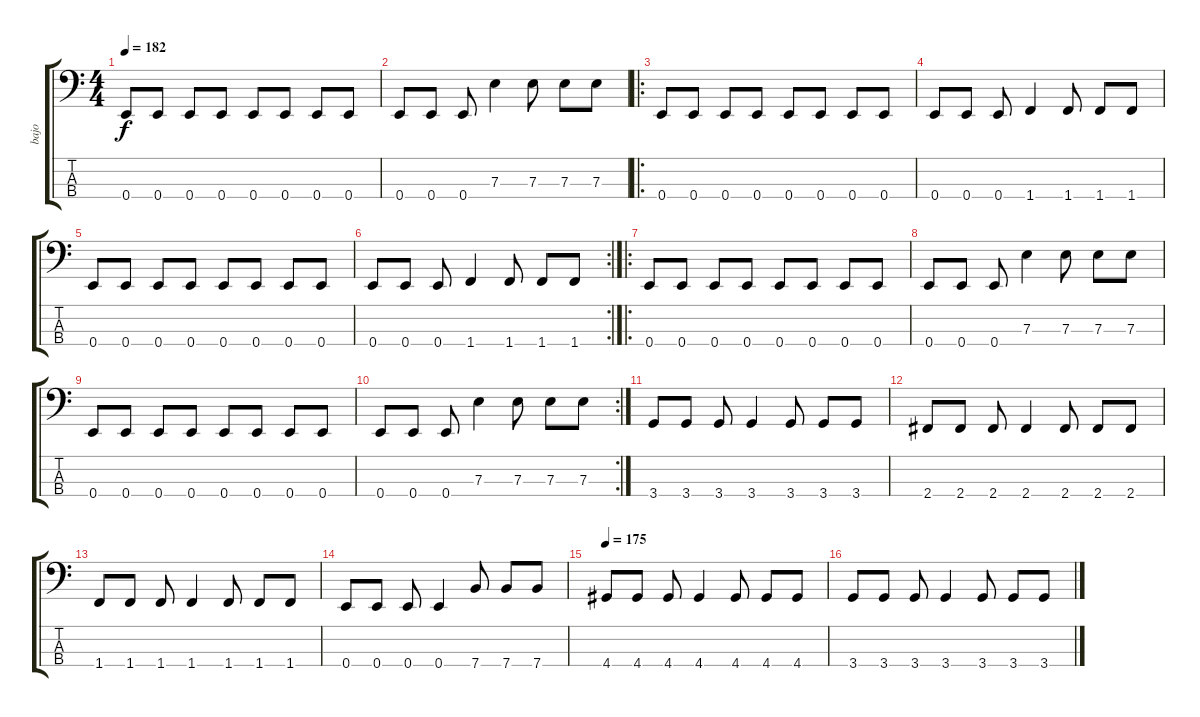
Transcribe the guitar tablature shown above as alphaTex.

\track ("bajo" "bajo") {instrument electricbasspick}
\staff {score tabs}
\tuning (G2 D2 A1 E1) {hide}
\ts (4 4)
\tempo 182
\clef f4
\ks c
0.4.8{dy f} 0.4.8 0.4.8 0.4.8 0.4.8 0.4.8 0.4.8 0.4.8 |
0.4.8 0.4.8 0.4.8 7.3.4 7.3.8 7.3.8 7.3.8 |
\ro
0.4.8 0.4.8 0.4.8 0.4.8 0.4.8 0.4.8 0.4.8 0.4.8 |
0.4.8 0.4.8 0.4.8 1.4.4 1.4.8 1.4.8 1.4.8 |
0.4.8 0.4.8 0.4.8 0.4.8 0.4.8 0.4.8 0.4.8 0.4.8 |
\rc 2
0.4.8 0.4.8 0.4.8 1.4.4 1.4.8 1.4.8 1.4.8 |
\ro
0.4.8 0.4.8 0.4.8 0.4.8 0.4.8 0.4.8 0.4.8 0.4.8 |
0.4.8 0.4.8 0.4.8 7.3.4 7.3.8 7.3.8 7.3.8 |
0.4.8 0.4.8 0.4.8 0.4.8 0.4.8 0.4.8 0.4.8 0.4.8 |
\rc 2
0.4.8 0.4.8 0.4.8 7.3.4 7.3.8 7.3.8 7.3.8 |
3.4.8 3.4.8 3.4.8 3.4.4 3.4.8 3.4.8 3.4.8 |
2.4.8 2.4.8 2.4.8 2.4.4 2.4.8 2.4.8 2.4.8 |
1.4.8 1.4.8 1.4.8 1.4.4 1.4.8 1.4.8 1.4.8 |
0.4.8 0.4.8 0.4.8 0.4.4 7.4.8 7.4.8 7.4.8 |
\tempo 175
4.4.8 4.4.8 4.4.8 4.4.4 4.4.8 4.4.8 4.4.8 |
3.4.8 3.4.8 3.4.8 3.4.4 3.4.8 3.4.8 3.4.8
